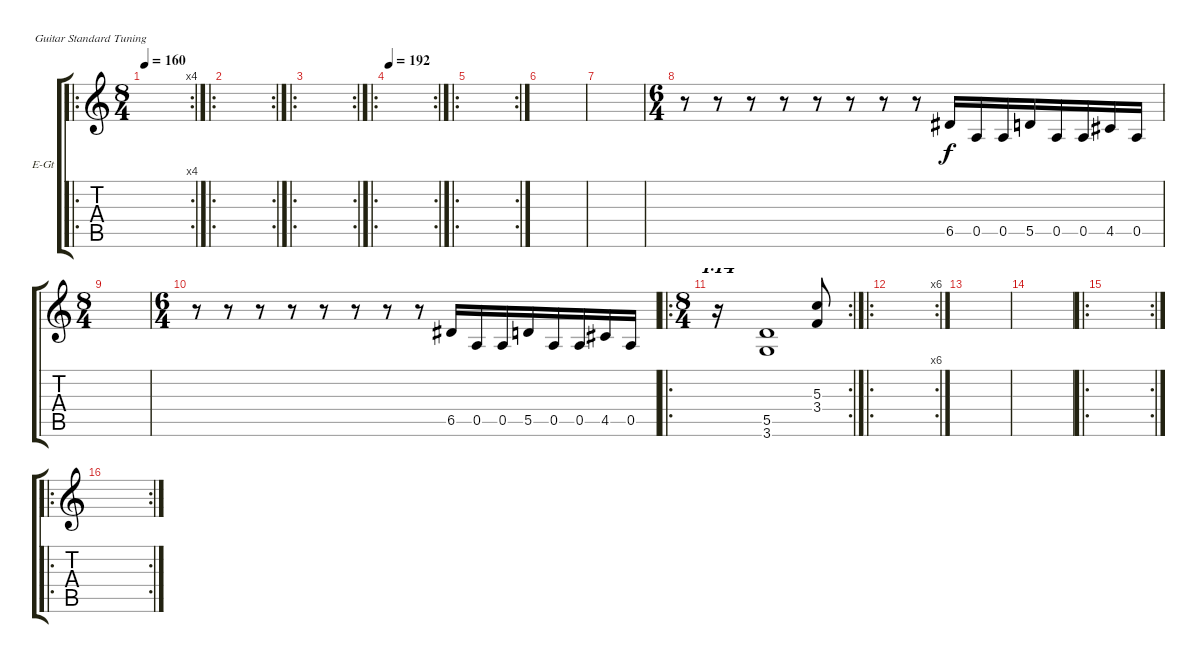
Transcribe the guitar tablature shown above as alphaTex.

\defaultSystemsLayout 4
\bracketExtendMode groupsimilarinstruments
\firstSystemTrackNameOrientation horizontal
\otherSystemsTrackNameOrientation horizontal
\track ("Electric Guitar" "E-Gt") {instrument distortionguitar}
\staff {score tabs}
\tuning (E4 B3 G3 D3 A2 E2)
\ro
\rc 4
\ts (8 4)
\tempo 160
\clef g2
\ks c
|
\ro
\rc 2
|
\ro
\rc 2
|
\ro
\rc 2
\tempo 192
|
\ro
\rc 2
|
|
|
\ts (6 4)
\beaming (8 4 4 4)
r.8 r.8 r.8 r.8 r.8 r.8 r.8 r.8 6.5.16 0.5.16 0.5.16 5.5.16 0.5.16 0.5.16 4.5.16 0.5.16 |
\ts (8 4)
|
\ts (6 4)
r.8 r.8 r.8 r.8 r.8 r.8 r.8 r.8 6.5.16 0.5.16 0.5.16 5.5.16 0.5.16 0.5.16 4.5.16 0.5.16 |
\ro
\rc 2
\ts (8 4)
r.16{tu (1 14)} (3.6 5.5).1 (3.4 5.3).8 |
\ro
\rc 6
|
|
|
\ro
\rc 2
|
\ro
\rc 2
